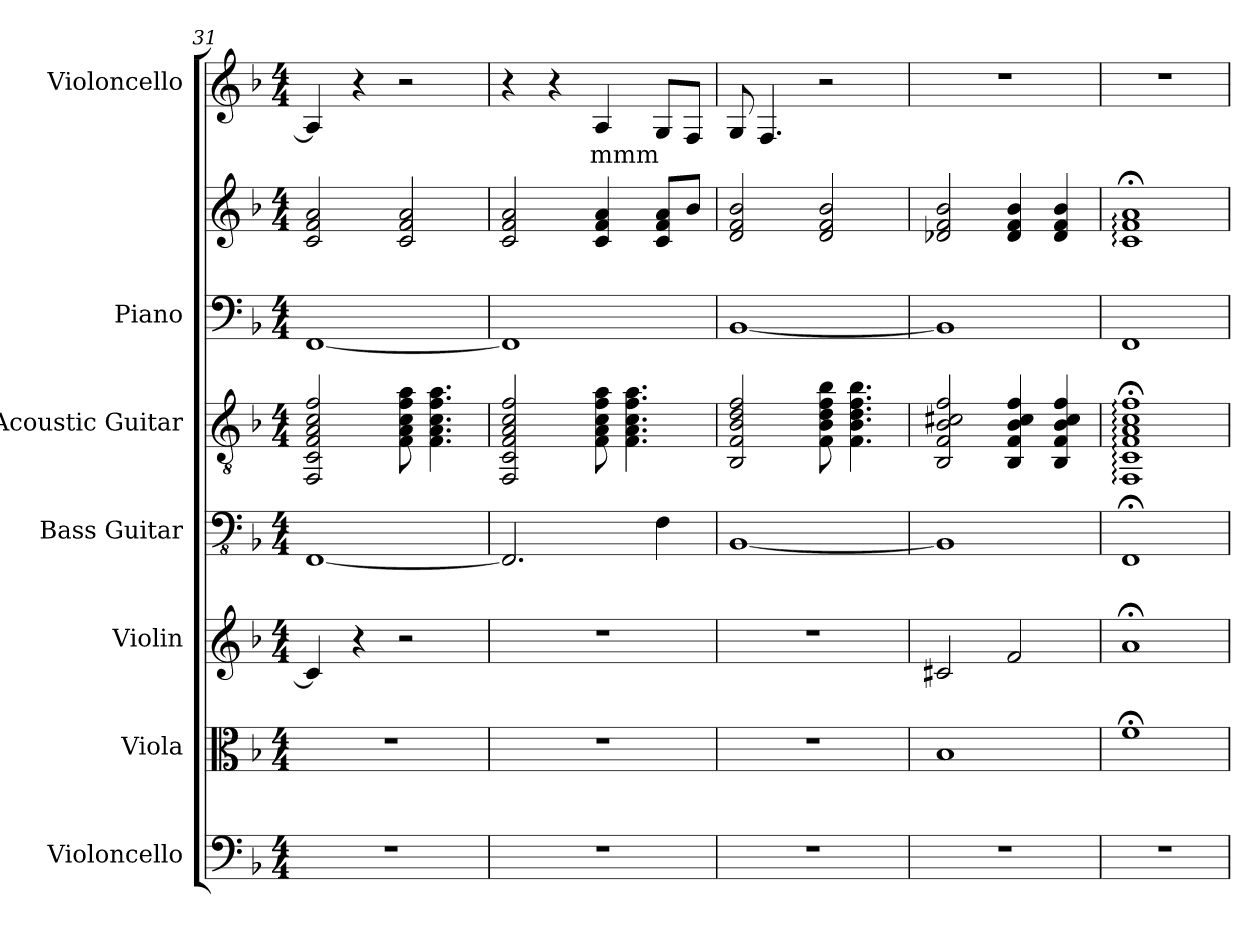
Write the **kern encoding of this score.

**kern	**kern	**kern	**kern	**kern	**kern	**kern	**kern	**text
*part7	*part6	*part5	*part4	*part3	*part2	*part2	*part1	*part1
*staff8	*staff7	*staff6	*staff5	*staff4	*staff3	*staff2	*staff1	*staff1
*I"Violoncello	*I"Viola	*I"Violin	*I"Bass Guitar	*I"Acoustic Guitar	*I"Piano	*	*I"Violoncello	*
*I'Vc.	*I'Vla.	*I'Vln.	*I'B. Guit.	*I'Guit.	*I'Pno.	*	*I'Vc.	*
*clefF4	*clefC3	*clefG2	*clefFv4	*clefGv2	*clefF4	*clefG2	*clefG2	*
*k[b-]	*k[b-]	*k[b-]	*k[b-]	*k[b-]	*k[b-]	*k[b-]	*k[b-]	*
*M4/4	*M4/4	*M4/4	*M4/4	*M4/4	*M4/4	*M4/4	*M4/4	*
=31	=31	=31	=31	=31	=31	=31	=31	=31
1r	1r	4c/]	[1FFF	2FF/ 2C/ 2F/ 2A/ 2c/ 2f/	[1FF	2c/ 2f/ 2a/	4A/]	.
.	.	4r	.	.	.	.	4r	.
.	.	2r	.	8F\ 8A\ 8c\ 8f\ 8a\	.	2c/ 2f/ 2a/	2r	.
.	.	.	.	4.F\ 4.A\ 4.c\ 4.f\ 4.a\	.	.	.	.
=32	=32	=32	=32	=32	=32	=32	=32	=32
1r	1r	1r	2.FFF/]	2FF/ 2C/ 2F/ 2A/ 2c/ 2f/	1FF]	2c/ 2f/ 2a/	4r	.
.	.	.	.	.	.	.	4r	.
.	.	.	.	8F\ 8A\ 8c\ 8f\ 8a\	.	4c/ 4f/ 4a/	4A/	mmm
.	.	.	.	4.F\ 4.A\ 4.c\ 4.f\ 4.a\	.	.	.	.
.	.	.	4FF\	.	.	8c/ 8f/ 8a/L	8G/L	.
.	.	.	.	.	.	8b-/J	8F/J	.
!!LO:LB:g=z
=33	=33	=33	=33	=33	=33	=33	=33	=33
1r	1r	1r	[1BBB-	2BB-/ 2F/ 2B-/ 2d/ 2f/	[1BB-	2d/ 2f/ 2b-/	8G/	.
.	.	.	.	.	.	.	4.F/	.
.	.	.	.	8F\ 8B-\ 8d\ 8f\ 8b-\	.	2d/ 2f/ 2b-/	2r	.
.	.	.	.	4.F\ 4.B-\ 4.d\ 4.f\ 4.b-\	.	.	.	.
=34	=34	=34	=34	=34	=34	=34	=34	=34
1r	1B-	2c#X/	1BBB-]	2BB-/ 2F/ 2B-/ 2c#X/ 2f/	1BB-]	2d-X/ 2f/ 2b-/	1r	.
.	.	2f/	.	4BB-/ 4F/ 4B-/ 4c#/ 4f/	.	4d-/ 4f/ 4b-/	.	.
.	.	.	.	4BB-/ 4F/ 4B-/ 4c#/ 4f/	.	4d-/ 4f/ 4b-/	.	.
=35	=35	=35	=35	=35	=35	=35	=35	=35
1r	1f;<	1a;<	1FFF;<	1FF;<: 1C;<: 1F;<: 1A;<: 1c;<: 1f;<:	1FF	1c;<: 1f;<: 1a;<:	1r	.
=	=	=	=	=	=	=	=	=
*-	*-	*-	*-	*-	*-	*-	*-	*-
